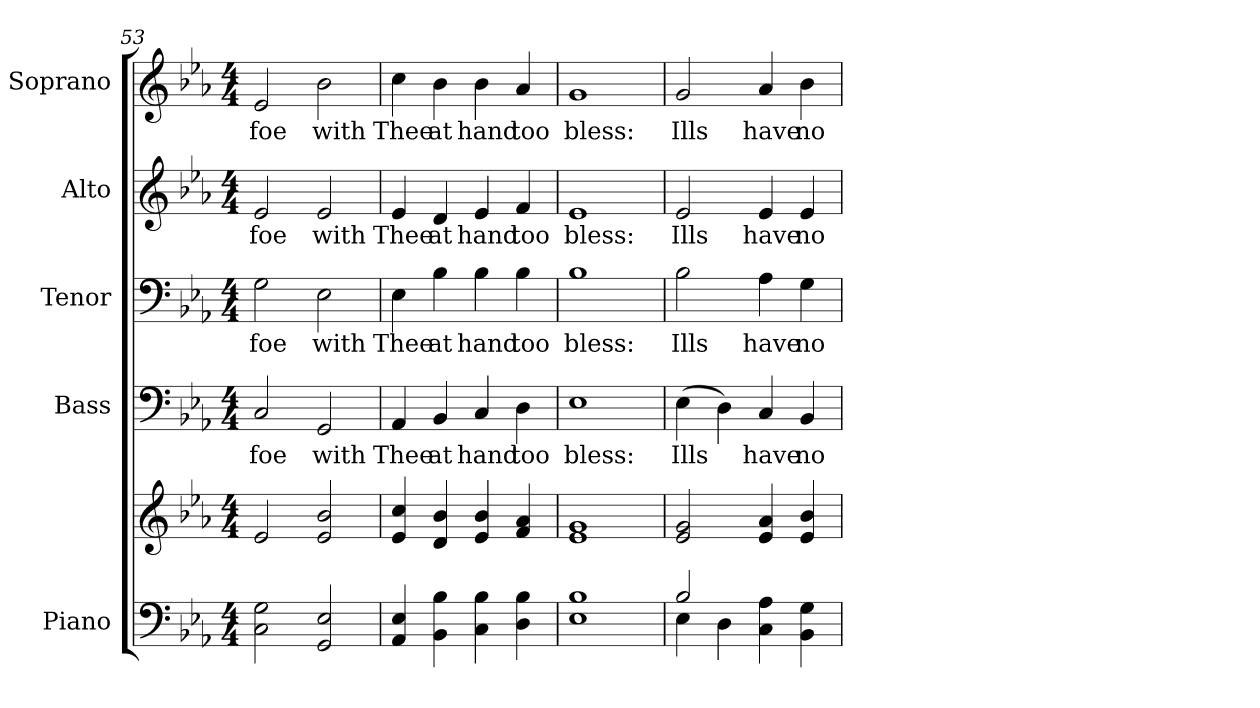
**kern	**kern	**kern	**text	**kern	**text	**kern	**text	**kern	**text
*part5	*part5	*part4	*part4	*part3	*part3	*part2	*part2	*part1	*part1
*staff6	*staff5	*staff4	*staff4	*staff3	*staff3	*staff2	*staff2	*staff1	*staff1
*I"Piano	*	*I"Bass	*	*I"Tenor	*	*I"Alto	*	*I"Soprano	*
*I'Pno.	*	*I'B.	*	*I'T.	*	*I'A.	*	*I'S.	*
!!LO:PB:g=z
*clefF4	*clefG2	*clefF4	*	*clefF4	*	*clefG2	*	*clefG2	*
*k[b-e-a-]	*k[b-e-a-]	*k[b-e-a-]	*	*k[b-e-a-]	*	*k[b-e-a-]	*	*k[b-e-a-]	*
*E-:	*E-:	*E-:	*	*E-:	*	*E-:	*	*E-:	*
*M4/4	*M4/4	*M4/4	*	*M4/4	*	*M4/4	*	*M4/4	*
=53	=53	=53	=53	=53	=53	=53	=53	=53	=53
!	!	!	!LO:LY:b:color=#000000	!	!	!	!	!	!
!	!	!	!	!	!LO:LY:b:color=#000000	!	!	!	!
!	!	!	!	!	!	!	!LO:LY:b:color=#000000	!	!
!	!	!	!	!	!	!	!	!	!LO:LY:b:color=#000000
2Ci\ 2Gi	2e-i/	2Ci/	foe	2Gi\	foe	2e-i/	foe	2e-i/	foe
!	!	!	!LO:LY:b:color=#000000	!	!	!	!	!	!
!	!	!	!	!	!LO:LY:b:color=#000000	!	!	!	!
!	!	!	!	!	!	!	!LO:LY:b:color=#000000	!	!
!	!	!	!	!	!	!	!	!	!LO:LY:b:color=#000000
2GGi/ 2E-i	2e-i/ 2b-i	2GGi/	with	2E-i\	with	2e-i/	with	2b-i\	with
=54	=54	=54	=54	=54	=54	=54	=54	=54	=54
!	!	!	!LO:LY:b:color=#000000	!	!	!	!	!	!
!	!	!	!	!	!LO:LY:b:color=#000000	!	!	!	!
!	!	!	!	!	!	!	!LO:LY:b:color=#000000	!	!
!	!	!	!	!	!	!	!	!	!LO:LY:b:color=#000000
4AA-i/ 4E-i	4e-i/ 4cci	4AA-i/	Thee	4E-i\	Thee	4e-i/	Thee	4cci\	Thee
!	!	!	!LO:LY:b:color=#000000	!	!	!	!	!	!
!	!	!	!	!	!LO:LY:b:color=#000000	!	!	!	!
!	!	!	!	!	!	!	!LO:LY:b:color=#000000	!	!
!	!	!	!	!	!	!	!	!	!LO:LY:b:color=#000000
4BB-i\ 4B-i	4di/ 4b-i	4BB-i/	at	4B-i\	at	4di/	at	4b-i\	at
!	!	!	!LO:LY:b:color=#000000	!	!	!	!	!	!
!	!	!	!	!	!LO:LY:b:color=#000000	!	!	!	!
!	!	!	!	!	!	!	!LO:LY:b:color=#000000	!	!
!	!	!	!	!	!	!	!	!	!LO:LY:b:color=#000000
4Ci\ 4B-i	4e-i/ 4b-i	4Ci/	hand	4B-i\	hand	4e-i/	hand	4b-i\	hand
!	!	!	!LO:LY:b:color=#000000	!	!	!	!	!	!
!	!	!	!	!	!LO:LY:b:color=#000000	!	!	!	!
!	!	!	!	!	!	!	!LO:LY:b:color=#000000	!	!
!	!	!	!	!	!	!	!	!	!LO:LY:b:color=#000000
4Di\ 4B-i	4fi/ 4a-i	4Di\	too	4B-i\	too	4fi/	too	4a-i/	too
=55	=55	=55	=55	=55	=55	=55	=55	=55	=55
!	!	!	!LO:LY:b:color=#000000	!	!	!	!	!	!
!	!	!	!	!	!LO:LY:b:color=#000000	!	!	!	!
!	!	!	!	!	!	!	!LO:LY:b:color=#000000	!	!
!	!	!	!	!	!	!	!	!	!LO:LY:b:color=#000000
1E-i 1B-i	1e-i 1gi	1E-i	bless:	1B-i	bless:	1e-i	bless:	1gi	bless:
!!LO:PB:g=z
=56	=56	=56	=56	=56	=56	=56	=56	=56	=56
*^	*	*	*	*	*	*	*	*	*
!	!	!	!	!LO:LY:b:color=#000000	!	!	!	!	!	!
!	!	!	!	!	!	!LO:LY:b:color=#000000	!	!	!	!
!	!	!	!	!	!	!	!	!LO:LY:b:color=#000000	!	!
!	!	!	!	!	!	!	!	!	!	!LO:LY:b:color=#000000
2B-i/	4E-i\	2e-i/ 2gi	(4E-i\	Ills	2B-i\	Ills	2e-i/	Ills	2gi/	Ills
.	4Di\	.	4Di\)	.	.	.	.	.	.	.
!	!	!	!	!LO:LY:b:color=#000000	!	!	!	!	!	!
!	!	!	!	!	!	!LO:LY:b:color=#000000	!	!	!	!
!	!	!	!	!	!	!	!	!LO:LY:b:color=#000000	!	!
!	!	!	!	!	!	!	!	!	!	!LO:LY:b:color=#000000
4Ci\ 4A-i	2ryy	4e-i/ 4a-i	4Ci/	have	4A-i\	have	4e-i/	have	4a-i/	have
!	!	!	!	!LO:LY:b:color=#000000	!	!	!	!	!	!
!	!	!	!	!	!	!LO:LY:b:color=#000000	!	!	!	!
!	!	!	!	!	!	!	!	!LO:LY:b:color=#000000	!	!
!	!	!	!	!	!	!	!	!	!	!LO:LY:b:color=#000000
4BB-i\ 4Gi	.	4e-i/ 4b-i	4BB-i/	no	4Gi\	no	4e-i/	no	4b-i\	no
*v	*v	*	*	*	*	*	*	*	*	*
=	=	=	=	=	=	=	=	=	=
*-	*-	*-	*-	*-	*-	*-	*-	*-	*-
